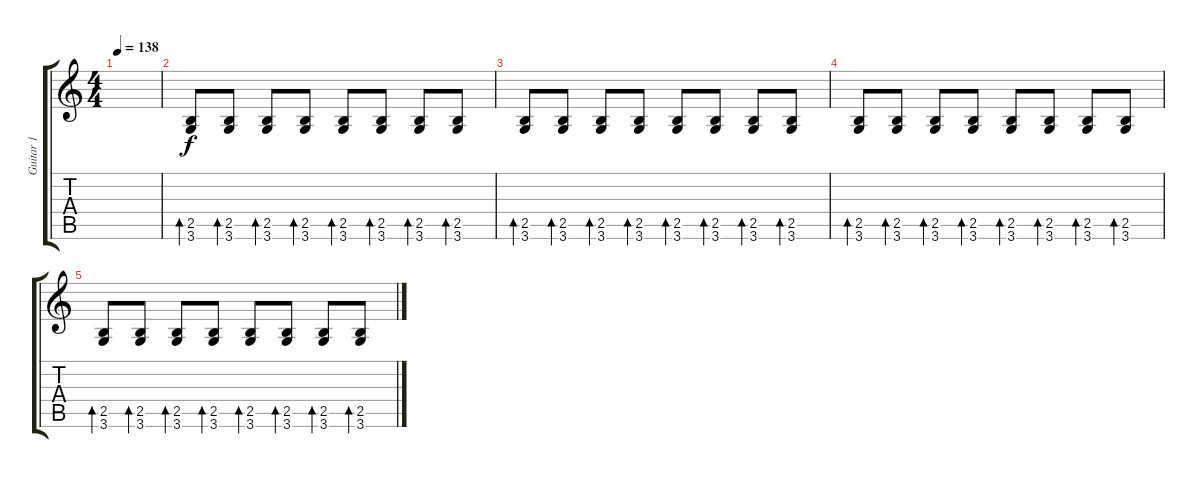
\track ("Guitar 1" "Guitar 1") {instrument electricguitarjazz}
\staff {score tabs}
\tuning (E4 B3 G3 D3 A2 E2) {hide}
\ts (4 4)
\tempo 138
\clef g2
\ks c
|
(2.5 3.6).8{bd 60 volume 8 balance 0 instrument electricguitarjazz} (2.5 3.6).8{bd 60} (2.5 3.6).8{bd 60} (2.5 3.6).8{bd 60} (2.5 3.6).8{bd 60} (2.5 3.6).8{bd 60} (2.5 3.6).8{bd 60} (2.5 3.6).8{bd 60} |
(2.5 3.6).8{bd 60} (2.5 3.6).8{bd 60} (2.5 3.6).8{bd 60} (2.5 3.6).8{bd 60} (2.5 3.6).8{bd 60} (2.5 3.6).8{bd 60} (2.5 3.6).8{bd 60} (2.5 3.6).8{bd 60} |
(2.5 3.6).8{bd 60} (2.5 3.6).8{bd 60} (2.5 3.6).8{bd 60} (2.5 3.6).8{bd 60} (2.5 3.6).8{bd 60} (2.5 3.6).8{bd 60} (2.5 3.6).8{bd 60} (2.5 3.6).8{bd 60} |
(2.5 3.6).8{bd 60} (2.5 3.6).8{bd 60} (2.5 3.6).8{bd 60} (2.5 3.6).8{bd 60} (2.5 3.6).8{bd 60} (2.5 3.6).8{bd 60} (2.5 3.6).8{bd 60} (2.5 3.6).8{bd 60}
